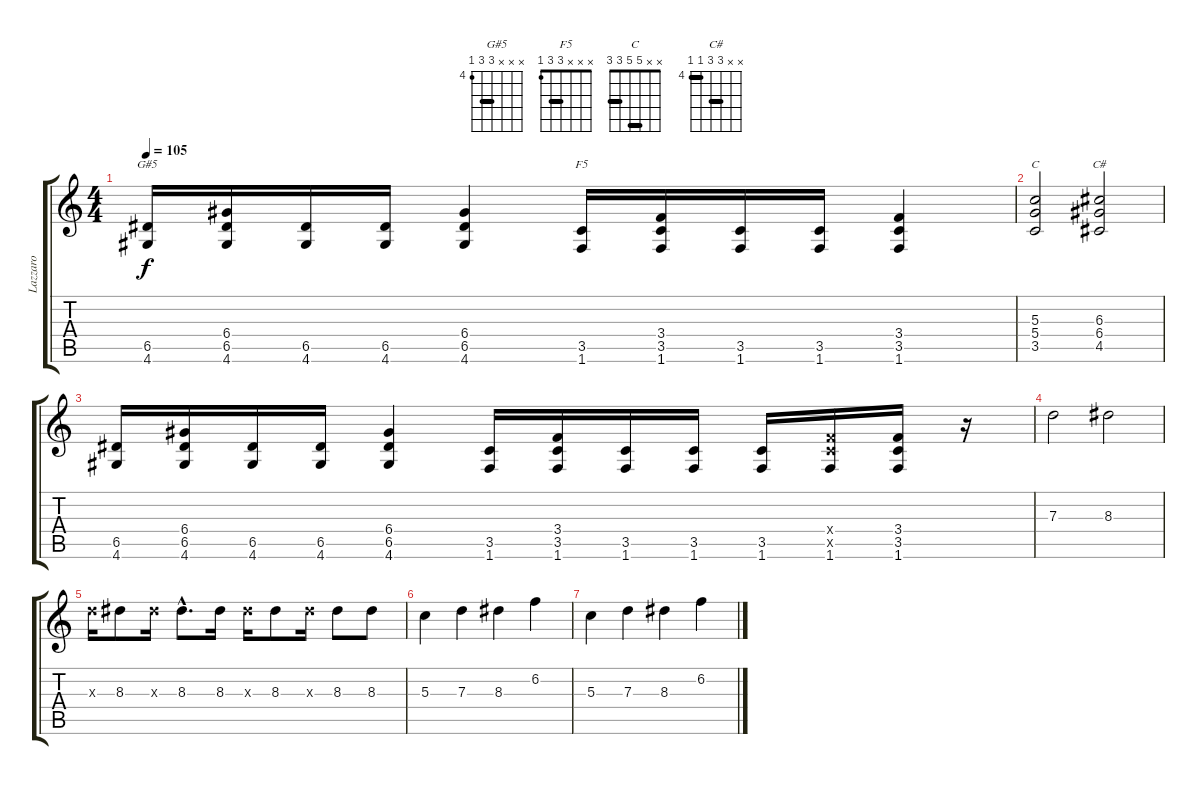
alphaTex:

\track ("Lazzaro" "Lazzaro") {instrument overdrivenguitar}
\staff {score tabs}
\tuning (E4 B3 G3 D3 A2 E2) {hide}
\chord ("G#5" x x x 6 6 4) {firstfret 4 barre 6}
\chord ("F5" x x x 3 3 1) {barre 3}
\chord ("C" x x 5 5 3 3) {barre (3 5)}
\chord ("C#" x x 6 6 4 4) {firstfret 4 barre (4 6)}
\ts (4 4)
\tempo 105
\clef g2
\ks c
(6.5 4.6).16{ch "G#5" dy f} (6.4 6.5 4.6).16 (6.5 4.6).16 (6.5 4.6).16 (6.4 6.5 4.6).4 (3.5 1.6).16{ch "F5"} (3.4 3.5 1.6).16 (3.5 1.6).16 (3.5 1.6).16 (3.4 3.5 1.6).4 |
(5.3 5.4 3.5).2{ch "C"} (6.3 6.4 4.5).2{ch "C#"} |
(6.5 4.6).16 (6.4 6.5 4.6).16 (6.5 4.6).16 (6.5 4.6).16 (6.4 6.5 4.6).4 (3.5 1.6).16 (3.4 3.5 1.6).16 (3.5 1.6).16 (3.5 1.6).16 (3.5 1.6).16 (3.4{x} 3.5{x} 1.6).16 (3.4 3.5 1.6).16 r.16 |
7.3.2 8.3.2 |
7.3{x}.16 8.3.8 8.3{x}.16 8.3{hac}.8{d} 8.3.16 8.3{x}.16 8.3.8 8.3{x}.16 8.3.8 8.3.8 |
5.3.4 7.3.4 8.3.4 6.2.4 |
5.3.4 7.3.4 8.3.4 6.2.4
